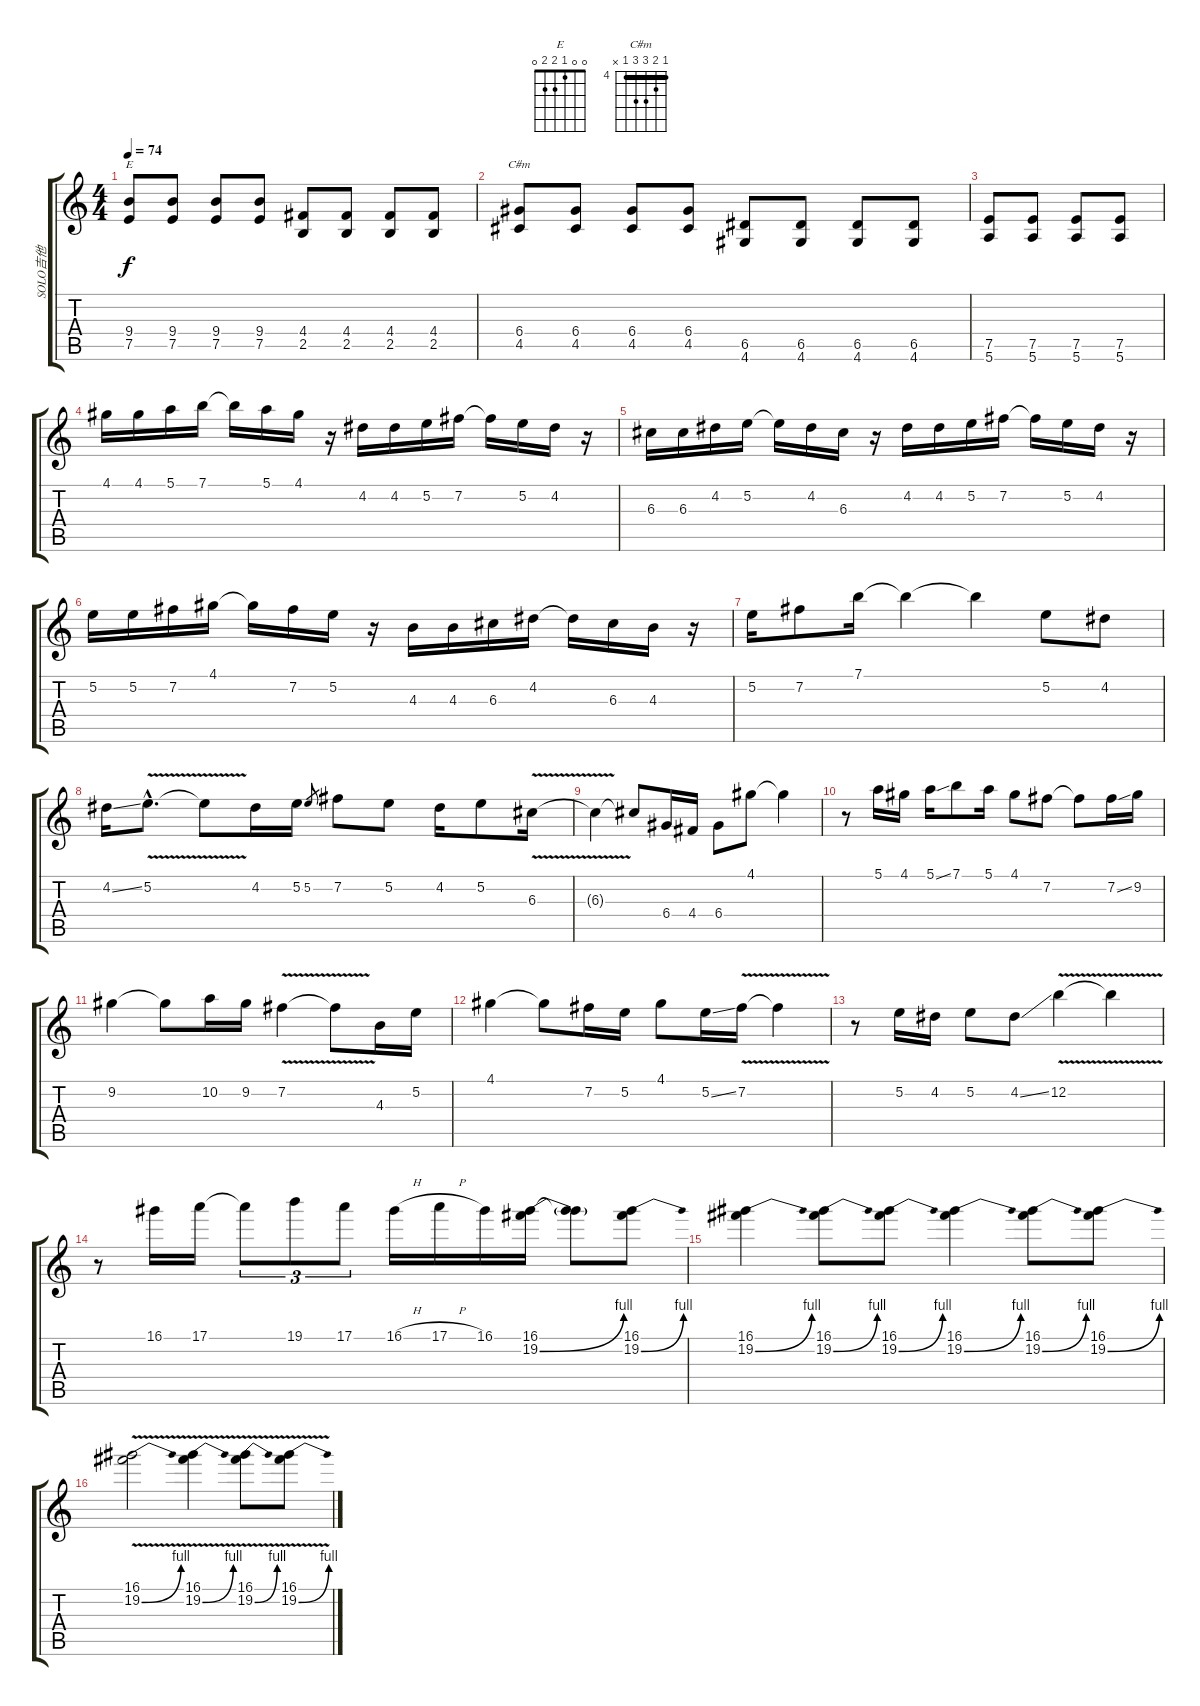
\track ("SOLO吉他" "SOLO吉他") {instrument overdrivenguitar}
\staff {score tabs}
\tuning (E4 B3 G3 D3 A2 E2) {hide}
\chord ("E" 0 0 1 2 2 0)
\chord ("C#m" 4 5 6 6 4 x) {firstfret 4 barre 4}
\ts (4 4)
\tempo 74
\clef g2
\ks c
(9.4 7.5).8{ch "E" dy f volume 10 instrument overdrivenguitar} (9.4 7.5).8 (9.4 7.5).8 (9.4 7.5).8 (4.4 2.5).8 (4.4 2.5).8 (4.4 2.5).8 (4.4 2.5).8 |
(6.4 4.5).8{ch "C#m"} (6.4 4.5).8 (6.4 4.5).8 (6.4 4.5).8 (6.5 4.6).8 (6.5 4.6).8 (6.5 4.6).8 (6.5 4.6).8 |
(7.5 5.6).8 (7.5 5.6).8 (7.5 5.6).8 (7.5 5.6).8 |
4.1.16{volume 8} 4.1.16 5.1.16 7.1.16 7.1{t}.16 5.1.16 4.1.16 r.16 4.2.16 4.2.16 5.2.16 7.2.16 7.2{t}.16 5.2.16 4.2.16 r.16 |
6.3.16 6.3.16 4.2.16 5.2.16 5.2{t}.16 4.2.16 6.3.16 r.16 4.2.16 4.2.16 5.2.16 7.2.16 7.2{t}.16 5.2.16 4.2.16 r.16 |
5.2.16 5.2.16 7.2.16 4.1.16 4.1{t}.16 7.2.16 5.2.16 r.16 4.3.16 4.3.16 6.3.16 4.2.16 4.2{t}.16 6.3.16 4.3.16 r.16 |
5.2.16 7.2.8 7.1.16 7.1{t}.4 7.1{t}.4 5.2.8{volume 16} 4.2.8 |
4.2{ss}.16 5.2{v hac}.8{d} 5.2{t}.8 4.2.16 5.2.16 5.2.8{gr} 7.2.8 5.2.8 4.2.16 5.2.8 6.3{v}.16 |
6.3{t}.4 6.3{t}.8 6.4.16 4.4.16 6.4.8 4.1.8 4.1{t}.4 |
r.8 5.1.16 4.1.16 5.1{ss}.16 7.1.8 5.1.16 4.1.8 7.2.8 7.2{t}.8 7.2{ss}.16 9.2.16 |
9.2.4 9.2{t}.8 10.2.16 9.2.16 7.2{v}.4 7.2{t}.8 4.3.16 5.2.16 |
4.1.4 4.1{t}.8 7.2.16 5.2.16 4.1.8 5.2{ss}.16 7.2{v}.16 7.2{t}.4 |
r.8 5.2.16 4.2.16 5.2.8 4.2{ss}.8 12.2{v}.4 12.2{t}.4 |
r.8 16.1.16 17.1.16 17.1{t}.8{tu (3 2)} 19.1.8{tu (3 2)} 17.1.8{tu (3 2)} 16.1{h}.16 17.1{h}.16 16.1.16 (16.1 19.2{be (bend 0 0 60 4)}).16 (16.1{t} 19.2{t}).8 (16.1 19.2{be (bend 0 0 60 4)}).8 |
(16.1 19.2{be (bend 0 0 60 4)}).4 (16.1 19.2{be (bend 0 0 60 4)}).8{volume 15} (16.1 19.2{be (bend 0 0 60 4)}).8{volume 14} (16.1 19.2{be (bend 0 0 60 4)}).4{volume 13} (16.1 19.2{be (bend 0 0 60 4)}).8{volume 13} (16.1 19.2{be (bend 0 0 60 4)}).8{volume 13} |
(16.1{v} 19.2{be (bend 0 0 60 4) v}).2{volume 10} (16.1{v} 19.2{be (bend 0 0 60 4) v}).4 (16.1{v} 19.2{be (bend 0 0 60 4) v}).8 (16.1{v} 19.2{be (bend 0 0 60 4) v}).8
